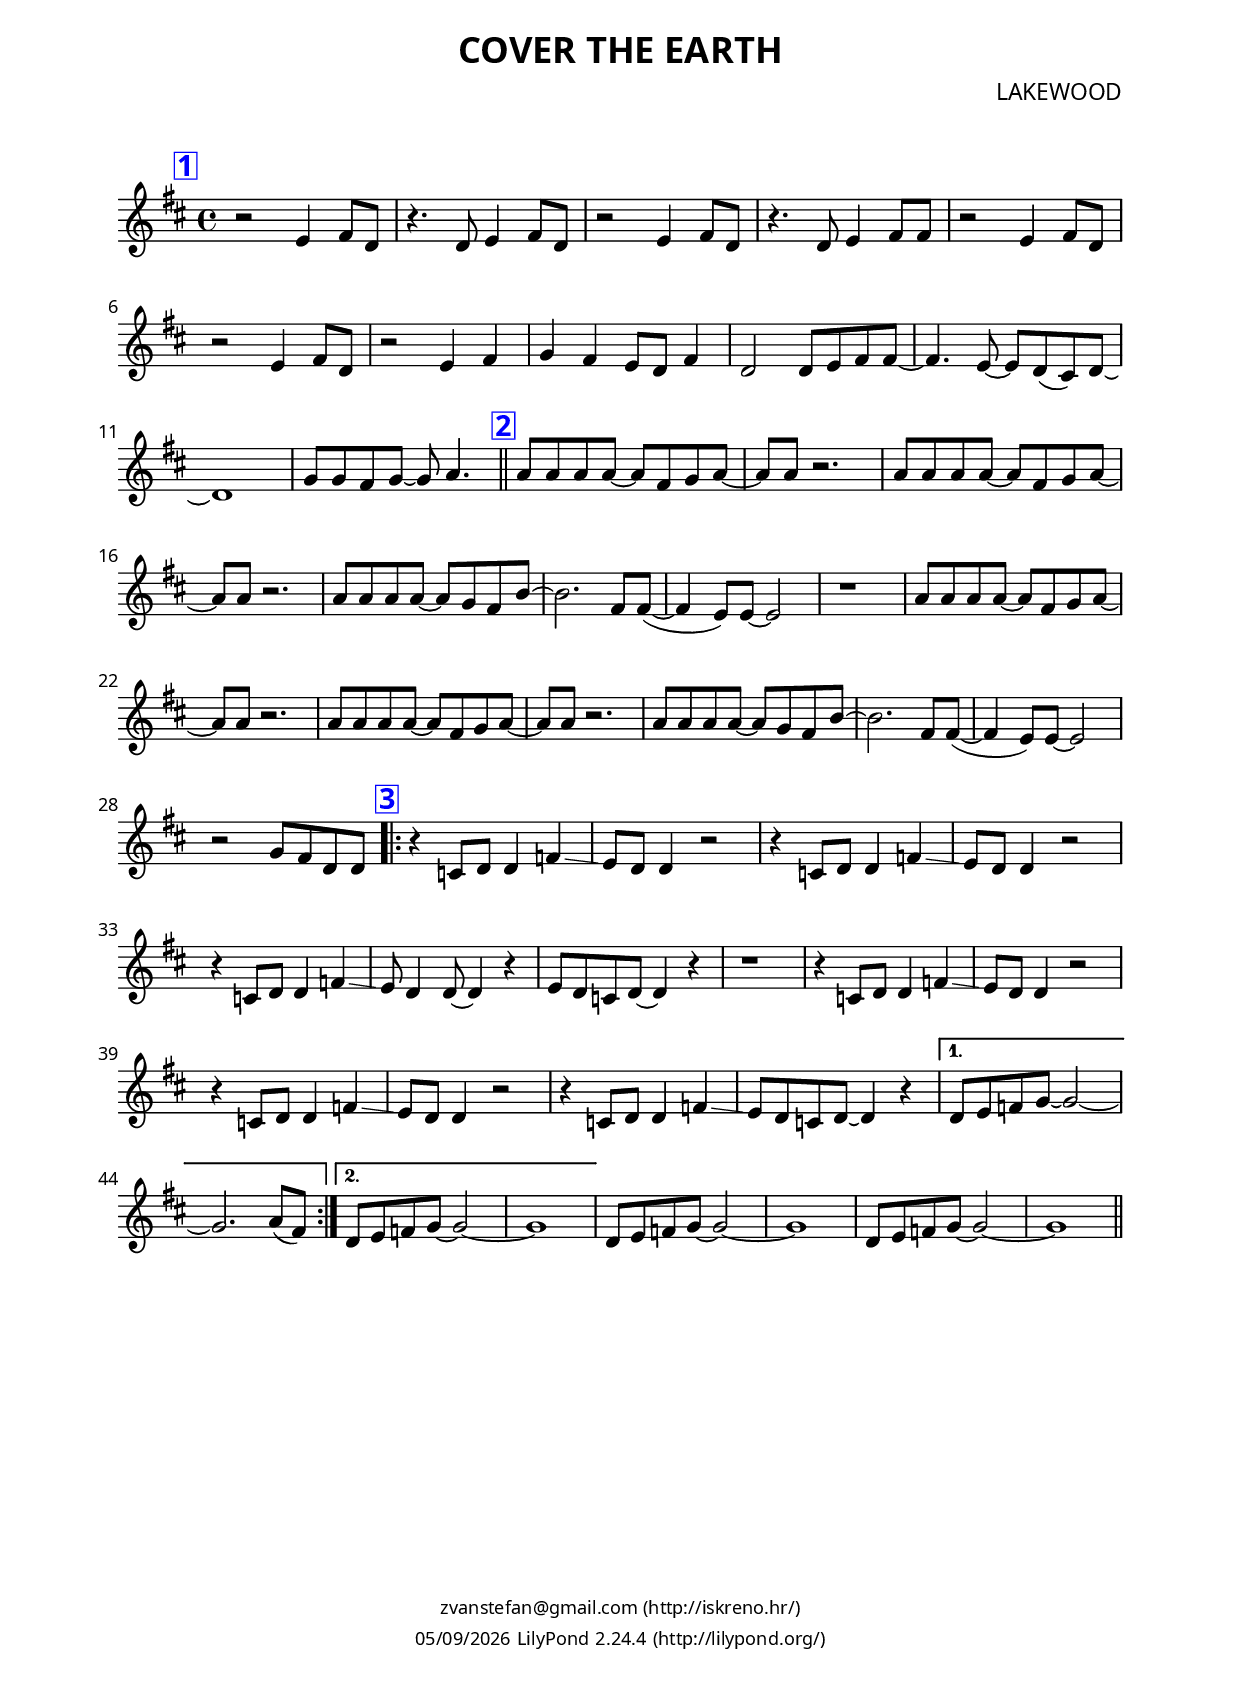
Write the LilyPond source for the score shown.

\version "2.16.0"

\include "deutsch.ly"

\header {
	title = "COVER THE EARTH"
	composer = "LAKEWOOD"
	subtitle = ""
	arranger = ""
}

\include "config.ly"
%JAZZ CHORDS

% correct markup for "b" and "#" (use symbols from current font...)
chordFlat = \markup { \hspace #0.2 \fontsize #-3 \raise #0.7 "!" }
chordSharp = \markup { \hspace #0.2 \fontsize #-3 \raise #0.7 "#" }

%definicija znakova
%min = \markup { \fontsize #-4 \raise #0.55 #(ly:export (ly:wide-char->utf-8 #x2013)) }
min = \markup { \fontsize #-4 \raise #0.55 \char ##x2013 }
maj = \markup { \fontsize #-4 \raise #0.8 \char ##x0394 }
dim = \markup { \hspace #0.08 \fontsize #-7 \raise #1.34 \char ##x00b0 }
hdim = \markup { \fontsize #-7 \raise #1.2 \char ##x00d8 }
aug = \markup { \fontsize #-7 \raise #1.2 "+" }
cetri = \markup { \fontsize #-4 \raise #0.8 "4" }
sest = \markup { \fontsize #-4 \raise #0.8 "6" }
sedam = \markup { \fontsize #-4 \raise #0.8 "7" }
devet = \markup { \fontsize #-4 \raise #0.8 "9" }
trinaest = \markup { \fontsize #-4 \raise #0.8 "13" }
sus = \markup { \hspace #0.1 \fontsize #-5 \raise #1.16 "sus" }

jazzChordsMusic =
{
  %kvintakordi
  <c es g>-\markup { \min }
  <c es ges>-\markup {\dim }
  <c e gis>-\markup { \aug }
  <c f g>-\markup { \sus \cetri }
  %septakordi
  <c e g a>-\markup { \maj \sest }
  <c es g as>-\markup { \min \chordFlat \sest }
  <c e g b>-\markup { \sedam }
  <c e g h>-\markup { \maj \sedam }
  <c es g b>-\markup { \min \sedam }
  <c es ges b>-\markup { \hdim }
  <c f g des'>-\markup { \sus \chordFlat \devet }
  %nonakordi
  <c es g b d'>-\markup { \min \devet }
  <c e fes g b>-\markup { \maj \chordFlat \cetri }
  <c e fis g b>-\markup { \maj \chordSharp \cetri }
  % Add more as needed
}

% Add to existing exceptions
jazzChordsAdd = #(append
  (sequential-music-to-chord-exceptions jazzChordsMusic #t)
  ignatzekExceptions)

% definition from scm/chord-name.scm
#(define (accidental->markup alteration)
"Return accidental markup for ALTERATION."
(if (= alteration 0)
(make-line-markup (list empty-markup))
(conditional-kern-before
(alteration->text-accidental-markup alteration)
(= alteration FLAT) 0.2)))

% definition from scm/ chord-generic-names.scm
#(define (conditional-kern-before markup bool amount)
"Add AMOUNT of space before MARKUP if BOOL is true."
(if bool
(make-line-markup
(list (make-hspace-markup amount)
markup))
markup))

% definition from scm/chord-name.scm,
#(define (conditional-string-downcase str condition)
  (if condition
      (string-downcase str)
      str))

#(define (pitch-alteration-semitones pitch)
  (inexact->exact (round (* (ly:pitch-alteration pitch) 2))))

% definition from scm/chord-name.scm, changed to our needs
#(define-public ((chord-name->semi-german-markup B-instead-of-Bb)
                     pitch lowercase?)
  "Return pitch markup for PITCH, using german note names.
   If B-instead-of-Bb is set to #t real german names are returned.
   Otherwise semi-german names (with Bb and below keeping the british names)
"
  (let* ((name (ly:pitch-notename pitch))
         (alt-semitones  (pitch-alteration-semitones pitch))
         (n-a (if (member (cons name alt-semitones) `((6 . -1) (6 . -2)))
                  (cons 7 (+ (if B-instead-of-Bb 1 0) alt-semitones))
                  (cons name alt-semitones)))
        (alt (ly:pitch-alteration pitch)))
    (make-line-markup
     (list
      (make-simple-markup
       (conditional-string-downcase
                (vector-ref #("C" "D" "E" "F" "G" "A" "H" "B") (car n-a))
                lowercase?))
            (if (= alt 0)
        (make-line-markup (list empty-markup))
        (if (= alt FLAT)
          ;; Otherwise, handle adding the flat symbol
            (make-line-markup
            (list
              (make-hspace-markup 0)
              (markup #:fontsize -2 (make-raise-markup 0.4
                (make-text-markup "!")))
            ))
          ;; or handle adding the sharp symbol
            (make-line-markup
            (list
              (make-hspace-markup 0)
              (markup #:fontsize -1 (make-raise-markup 0.2
                (make-text-markup "#")))
            ))
        ))))))

% definition as in ly/property-init.ly
myGermanChords = {
}


jazzChords =
{
  \set chordNameExceptions = #jazzChordsAdd
  \set chordRootNamer = #(chord-name->semi-german-markup #f)
  \set chordNoteNamer = #note-name->german-markup
  \override ChordName #'font-size = 3
  \override ChordName #'font-name = "Lilypond JohnSans Medium Pro"
  \set chordChanges = ##t
}


lead = \relative c' {
	\key d \major
	\mark \default
	r2 e4 fis8 d |
	r4. d8 e4 fis8 d |
	r2 e4 fis8 d |
	r4. d8 e4 fis8 fis |
	r2 e4 fis8 d |
	r2 e4 fis8 d |
	r2 e4 fis |
	g fis e8 d fis4 |
	d2 d8 e fis fis ~ |
	fis4. e8 ~ e8 d ( cis ) d8 ~ |
	d1 |
	g8 g fis g ~ g a4. |
	
	%refren
	\mark \default
	\bar "||"
	a8 a a a ~ a fis g a ~ |
	a a r2. |
	a8 a a a ~ a fis g a ~ |
	a a r2. |
	a8 a a a ~ a g fis h ~ |
	h2. fis8 fis ~ ( |
	fis4 e8 ) e ~ e2 |
	r1 |
	a8 a a a ~ a fis g a ~ |
	a a r2. |
	a8 a a a ~ a fis g a ~ |
	a a r2. |
	a8 a a a ~ a g fis h ~ |
	h2. fis8 fis ~ ( |
	fis4 e8 ) e ~ e2 |
	r2 g8 fis d d |
	
	%bridge
	\mark \default
	\bar "|:"
	r4 c8 d d4 f\glissando |
	e8 d d4 r2 |
	r4 c8 d d4 f\glissando |
	e8 d d4 r2 |
	r4 c8 d d4 f\glissando |
	e8 d4 d8 ~ d4 r4 |
	e8 d c d ~ d4 r |
	r1 |
	r4 c8 d d4 f\glissando |
	e8 d d4 r2 |
	r4 c8 d d4 f\glissando |
	e8 d d4 r2 |
	r4 c8 d d4 f\glissando |
	e8 d c d ~ d4 r4 |
	\set Score.repeatCommands = #'((volta "1. "))
	d8 e f g ~ g2 ~ |
	g2. a8 ( fis ) |
	\set Score.repeatCommands = #'((volta #f) (volta "2.") end-repeat)
	d8 e f g ~ g2 ~ |
	g1 |
	\set Score.repeatCommands = #'((volta #f))
	d8 e f g ~ g2 ~ |
	g1 |
	d8 e f g ~ g2 ~ |
	g1 |
	\bar "||"
}

\score {
	\new Staff { \lead }
}
